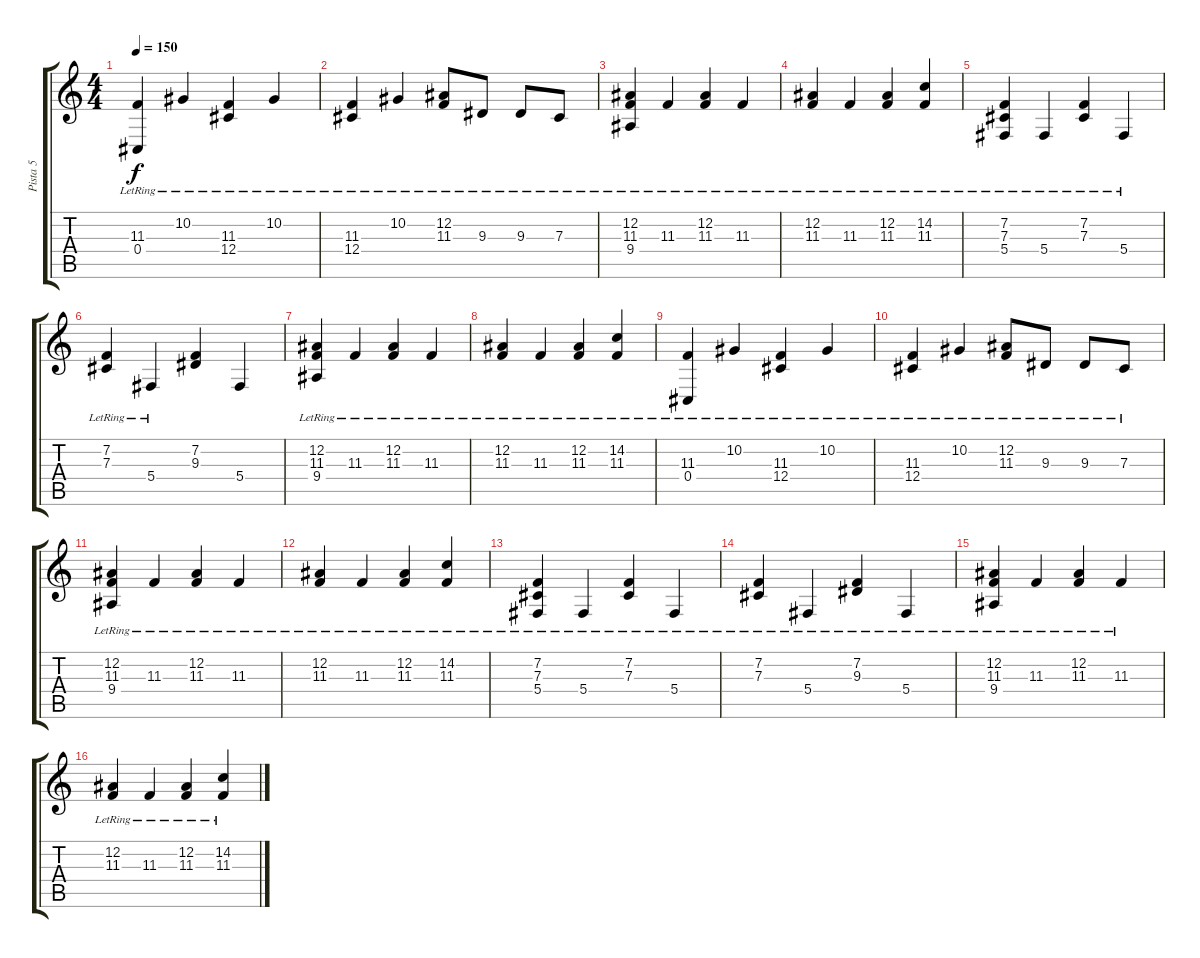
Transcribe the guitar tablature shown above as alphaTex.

\track ("Pista 5" "Pista 5") {instrument acousticgrandpiano}
\staff {score tabs}
\tuning (Eb4 Bb3 Gb3 Db3 Ab2 Db2) {hide}
\ts (4 4)
\tempo 150
\clef g2
\ks c
(11.3{lr} 0.4{lr}).4{dy f} 10.2{lr}.4 (11.3{lr} 12.4{lr}).4 10.2{lr}.4 |
(11.3{lr} 12.4{lr}).4 10.2{lr}.4 (12.2{lr} 11.3{lr}).8 9.3{lr}.8 9.3{lr}.8 7.3{lr}.8 |
(12.2{lr} 11.3{lr} 9.4{lr}).4 11.3{lr}.4 (12.2{lr} 11.3{lr}).4 11.3{lr}.4 |
(12.2{lr} 11.3{lr}).4 11.3{lr}.4 (12.2{lr} 11.3{lr}).4 (14.2{lr} 11.3{lr}).4 |
(7.2{lr} 7.3{lr} 5.4{lr}).4 5.4{lr}.4 (7.2{lr} 7.3{lr}).4 5.4{lr}.4 |
(7.2{lr} 7.3{lr}).4 5.4{lr}.4 (7.2 9.3).4 5.4.4 |
(12.2{lr} 11.3{lr} 9.4{lr}).4 11.3{lr}.4 (12.2{lr} 11.3{lr}).4 11.3{lr}.4 |
(12.2{lr} 11.3{lr}).4 11.3{lr}.4 (12.2{lr} 11.3{lr}).4 (14.2{lr} 11.3{lr}).4 |
(11.3{lr} 0.4{lr}).4 10.2{lr}.4 (11.3{lr} 12.4{lr}).4 10.2{lr}.4 |
(11.3{lr} 12.4{lr}).4 10.2{lr}.4 (12.2{lr} 11.3{lr}).8 9.3{lr}.8 9.3{lr}.8 7.3{lr}.8 |
(12.2{lr} 11.3{lr} 9.4{lr}).4 11.3{lr}.4 (12.2{lr} 11.3{lr}).4 11.3{lr}.4 |
(12.2{lr} 11.3{lr}).4 11.3{lr}.4 (12.2{lr} 11.3{lr}).4 (14.2{lr} 11.3{lr}).4 |
(7.2{lr} 7.3{lr} 5.4{lr}).4 5.4{lr}.4 (7.2{lr} 7.3{lr}).4 5.4{lr}.4 |
(7.2{lr} 7.3{lr}).4 5.4{lr}.4 (7.2{lr} 9.3{lr}).4 5.4{lr}.4 |
(12.2{lr} 11.3{lr} 9.4{lr}).4 11.3{lr}.4 (12.2{lr} 11.3{lr}).4 11.3{lr}.4 |
(12.2{lr} 11.3{lr}).4 11.3{lr}.4 (12.2{lr} 11.3{lr}).4 (14.2{lr} 11.3{lr}).4
